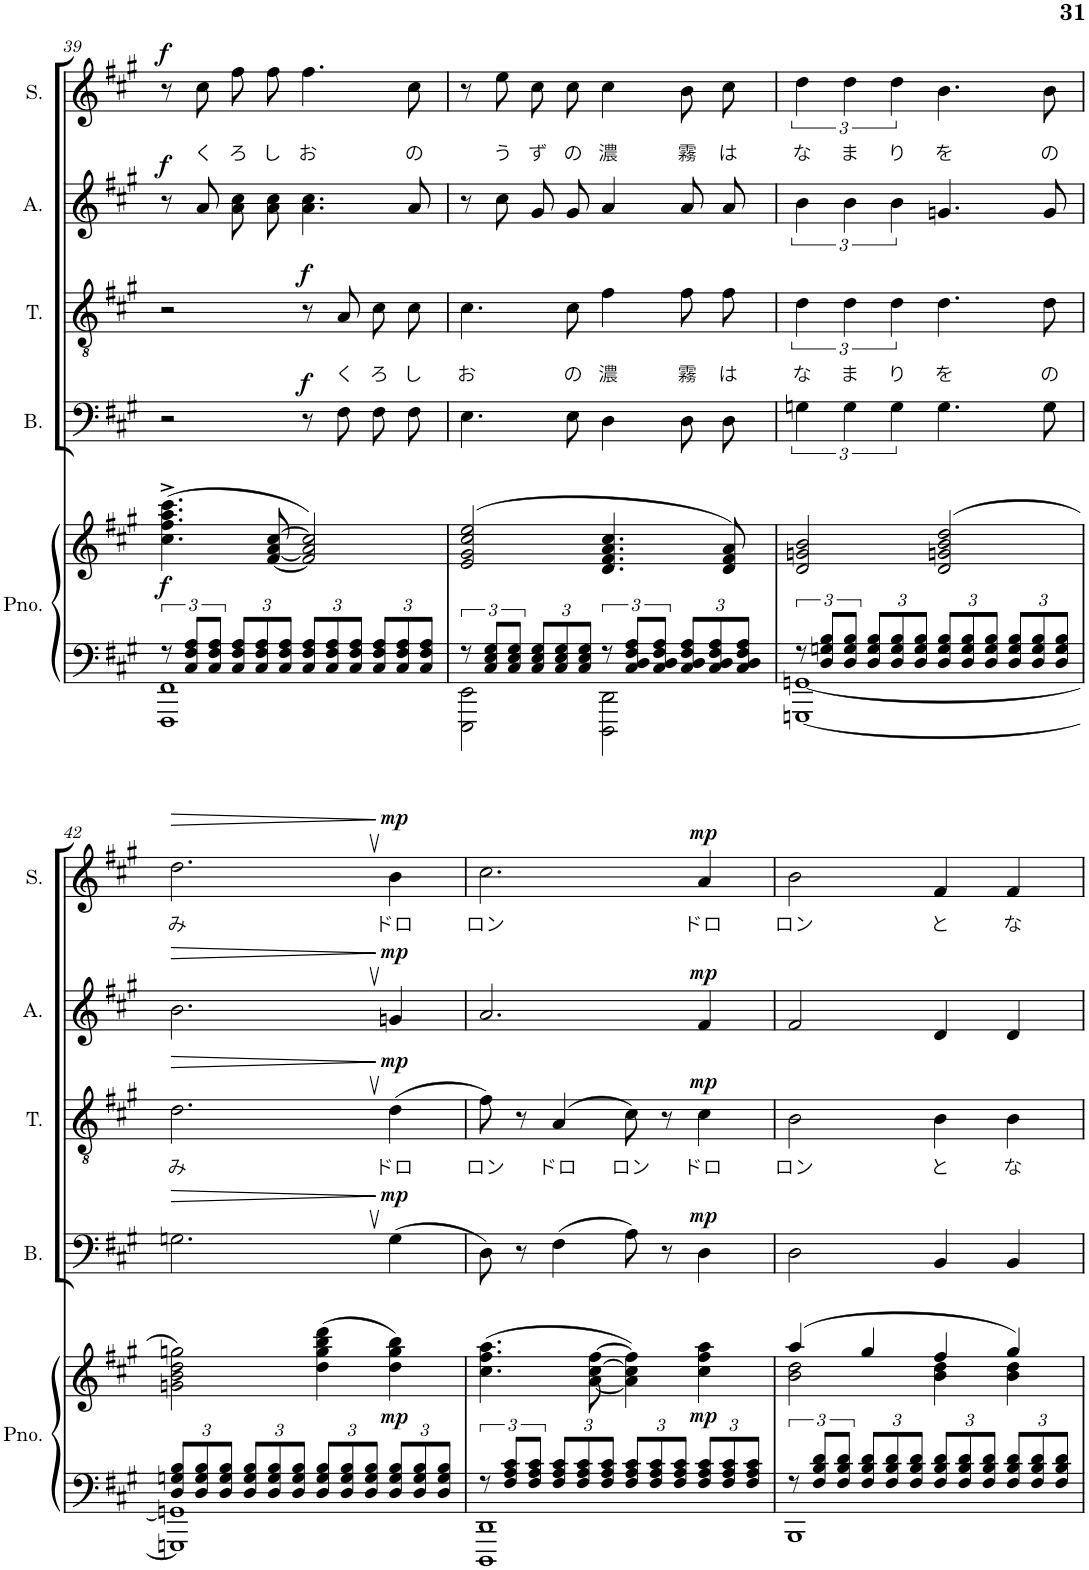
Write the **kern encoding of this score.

**kern	**kern	**dynam	**kern	**dynam	**kern	**text	**dynam	**kern	**dynam	**kern	**text	**dynam
*part5	*part5	*part5	*part4	*part4	*part3	*part3	*part3	*part2	*part2	*part1	*part1	*part1
*staff6	*staff5	*staff5/6	*staff4	*staff4	*staff3	*staff3	*staff3	*staff2	*staff2	*staff1	*staff1	*staff1
*I"Piano	*	*	*I"Bass	*	*I"Tenor	*	*	*I"Alto	*	*I"Soprano	*	*
*I'Pno.	*	*	*I'B.	*	*I'T.	*	*	*I'A.	*	*I'S.	*	*
!!LO:PB:g=z
*clefF4	*clefG2	*	*clefF4	*	*clefGv2	*	*	*clefG2	*	*clefG2	*	*
*k[f#c#g#]	*k[f#c#g#]	*	*k[f#c#g#]	*	*k[f#c#g#]	*	*	*k[f#c#g#]	*	*k[f#c#g#]	*	*
*M4/4	*M4/4	*	*M4/4	*	*M4/4	*	*	*M4/4	*	*M4/4	*	*
=39	=39	=39	=39	=39	=39	=39	=39	=39	=39	=39	=39	=39
*^	*	*	*	*	*	*	*	*	*	*	*	*
!	!	!	!LO:DY:a=2	!	!	!	!	!	!	!LO:DY:a	!	!	!LO:DY:a
12r	1FFF# 1FF#	(4.cc#\^ 4.ff#\^ 4.aa\^ 4.ccc#\^	f	2r	.	2r	.	.	8r	f	8r	.	f
12C#/ 12F#/ 12A/L	.	.	.	.	.	.	.	.	.	.	.	.	.
!	!	!	!	!	!	!	!	!	!	!	!	!LO:LY:b	!
.	.	.	.	.	.	.	.	.	8a/	.	8cc#\	く	.
12C#/ 12F#/ 12A/J	.	.	.	.	.	.	.	.	.	.	.	.	.
*Xbrackettup	*	*	*	*	*	*	*	*	*	*	*	*	*
!	!	!	!	!	!	!	!	!	!	!	!	!LO:LY:b	!
12C#/ 12F#/ 12A/L	.	.	.	.	.	.	.	.	8a\ 8cc#\L	.	8ff#\L	ろ	.
12C#/ 12F#/ 12A/	.	.	.	.	.	.	.	.	.	.	.	.	.
!	!	!	!	!	!	!	!	!	!	!	!	!LO:LY:b	!
.	.	[8f#/ [8a/ [8cc#/	.	.	.	.	.	.	8a\ 8cc#\J	.	8ff#\J	し	.
12C#/ 12F#/ 12A/J	.	.	.	.	.	.	.	.	.	.	.	.	.
!	!	!	!	!	!LO:DY:a	!	!	!LO:DY:a	!	!	!	!LO:LY:b	!
12C#/ 12F#/ 12A/L	.	2f#/] 2a/] 2cc#/])	.	8r	f	8r	.	f	4.a\ 4.cc#\	.	4.ff#\	お	.
12C#/ 12F#/ 12A/	.	.	.	.	.	.	.	.	.	.	.	.	.
!	!	!	!	!	!	!	!LO:LY:b	!	!	!	!	!	!
.	.	.	.	8F#\	.	8A/	く	.	.	.	.	.	.
12C#/ 12F#/ 12A/J	.	.	.	.	.	.	.	.	.	.	.	.	.
!	!	!	!	!	!	!	!LO:LY:b	!	!	!	!	!	!
12C#/ 12F#/ 12A/L	.	.	.	8F#\L	.	8c#\L	ろ	.	.	.	.	.	.
12C#/ 12F#/ 12A/	.	.	.	.	.	.	.	.	.	.	.	.	.
!	!	!	!	!	!	!	!LO:LY:b	!	!	!	!	!LO:LY:b	!
.	.	.	.	8F#\J	.	8c#\J	し	.	8a/	.	8cc#\	の	.
12C#/ 12F#/ 12A/J	.	.	.	.	.	.	.	.	.	.	.	.	.
=40	=40	=40	=40	=40	=40	=40	=40	=40	=40	=40	=40	=40	=40
*brackettup	*	*	*	*	*	*	*	*	*	*	*	*	*
!	!	!	!	!	!	!	!LO:LY:b	!	!	!	!	!	!
12r	2EEE\ 2EE\	(>2e/ 2g#/ 2cc#/ 2ee/	.	4.E\	.	4.c#\	お	.	8r	.	8r	.	.
12C#/ 12E/ 12G#/L	.	.	.	.	.	.	.	.	.	.	.	.	.
!	!	!	!	!	!	!	!	!	!	!	!	!LO:LY:b	!
.	.	.	.	.	.	.	.	.	8cc#\	.	8ee\	う	.
12C#/ 12E/ 12G#/J	.	.	.	.	.	.	.	.	.	.	.	.	.
*Xbrackettup	*	*	*	*	*	*	*	*	*	*	*	*	*
!	!	!	!	!	!	!	!	!	!	!	!	!LO:LY:b	!
12C#/ 12E/ 12G#/L	.	.	.	.	.	.	.	.	8g#/L	.	8cc#\L	ず	.
12C#/ 12E/ 12G#/	.	.	.	.	.	.	.	.	.	.	.	.	.
!	!	!	!	!	!	!	!LO:LY:b	!	!	!	!	!LO:LY:b	!
.	.	.	.	8E\	.	8c#\	の	.	8g#/J	.	8cc#\J	の	.
12C#/ 12E/ 12G#/J	.	.	.	.	.	.	.	.	.	.	.	.	.
*brackettup	*	*	*	*	*	*	*	*	*	*	*	*	*
!	!	!	!	!	!	!	!LO:LY:b	!	!	!	!	!LO:LY:b	!
12r	2DDD\ 2DD\	4.d/ 4.f#/ 4.a/ 4.cc#/	.	4D\	.	4f#\	濃	.	4a/	.	4cc#\	濃	.
12C#/ 12D/ 12F#/ 12A/L	.	.	.	.	.	.	.	.	.	.	.	.	.
12C#/ 12D/ 12F#/ 12A/J	.	.	.	.	.	.	.	.	.	.	.	.	.
*Xbrackettup	*	*	*	*	*	*	*	*	*	*	*	*	*
!	!	!	!	!	!	!	!LO:LY:b	!	!	!	!	!LO:LY:b	!
12C#/ 12D/ 12F#/ 12A/L	.	.	.	8D\L	.	8f#\L	霧	.	8a/L	.	8b\L	霧	.
12C#/ 12D/ 12F#/ 12A/	.	.	.	.	.	.	.	.	.	.	.	.	.
!	!	!	!	!	!	!	!LO:LY:b	!	!	!	!	!LO:LY:b	!
.	.	8d/ 8f#/ 8a/)	.	8D\J	.	8f#\J	は	.	8a/J	.	8cc#\J	は	.
12C#/ 12D/ 12F#/ 12A/J	.	.	.	.	.	.	.	.	.	.	.	.	.
=41	=41	=41	=41	=41	=41	=41	=41	=41	=41	=41	=41	=41	=41
*brackettup	*	*	*	*	*	*	*	*	*	*	*	*	*
!	!	!	!	!	!	!	!LO:LY:b	!	!	!	!	!LO:LY:b	!
12r	[1GGGn [1GGn	2d/ 2gn/ 2b/	.	6Gn\	.	6d\	な	.	6b\	.	6dd\	な	.
12D/ 12Gn/ 12B/L	.	.	.	.	.	.	.	.	.	.	.	.	.
!	!	!	!	!	!	!	!LO:LY:b	!	!	!	!	!LO:LY:b	!
12D/ 12G/ 12B/J	.	.	.	6G\	.	6d\	ま	.	6b\	.	6dd\	ま	.
*Xbrackettup	*	*	*	*	*	*	*	*	*	*	*	*	*
12D/ 12G/ 12B/L	.	.	.	.	.	.	.	.	.	.	.	.	.
!	!	!	!	!	!	!	!LO:LY:b	!	!	!	!	!LO:LY:b	!
12D/ 12G/ 12B/	.	.	.	6G\	.	6d\	り	.	6b\	.	6dd\	り	.
12D/ 12G/ 12B/J	.	.	.	.	.	.	.	.	.	.	.	.	.
!	!	!	!	!	!	!	!LO:LY:b	!	!	!	!	!LO:LY:b	!
12D/ 12G/ 12B/L	.	(2d/ 2gn/ 2b/ 2dd/	.	4.G\	.	4.d\	を	.	4.gn/	.	4.b\	を	.
12D/ 12G/ 12B/	.	.	.	.	.	.	.	.	.	.	.	.	.
12D/ 12G/ 12B/J	.	.	.	.	.	.	.	.	.	.	.	.	.
12D/ 12G/ 12B/L	.	.	.	.	.	.	.	.	.	.	.	.	.
12D/ 12G/ 12B/	.	.	.	.	.	.	.	.	.	.	.	.	.
!	!	!	!	!	!	!	!LO:LY:b	!	!	!	!	!LO:LY:b	!
.	.	.	.	8G\	.	8d\	の	.	8g/	.	8b\	の	.
12D/ 12G/ 12B/J	.	.	.	.	.	.	.	.	.	.	.	.	.
!!LO:LB:g=z
=42	=42	=42	=42	=42	=42	=42	=42	=42	=42	=42	=42	=42	=42
!	!	!	!	!	!	!	!LO:LY:b	!	!	!	!	!LO:LY:b	!
12D/ 12Gn/ 12B/L	1GGGn] 1GGn]	2gn\ 2b\ 2dd\ 2ggn\)	.	2.Gn,\	.	2.d,\	み	.	2.b,\	.	2.dd,\	み	.
12D/ 12G/ 12B/	.	.	.	.	.	.	.	.	.	.	.	.	.
12D/ 12G/ 12B/J	.	.	.	.	.	.	.	.	.	.	.	.	.
12D/ 12G/ 12B/L	.	.	.	.	.	.	.	.	.	.	.	.	.
12D/ 12G/ 12B/	.	.	.	.	.	.	.	.	.	.	.	.	.
12D/ 12G/ 12B/J	.	.	.	.	.	.	.	.	.	.	.	.	.
12D/ 12G/ 12B/L	.	(4dd\ 4gg\ 4bb\ 4ddd\	.	.	.	.	.	.	.	.	.	.	.
12D/ 12G/ 12B/	.	.	.	.	.	.	.	.	.	.	.	.	.
12D/ 12G/ 12B/J	.	.	.	.	.	.	.	.	.	.	.	.	.
!	!	!	!LO:DY:b	!	!LO:DY:a	!	!LO:LY:b	!LO:DY:a	!	!LO:DY:a	!	!LO:LY:b	!LO:DY:a
12D/ 12G/ 12B/L	.	4dd\ 4gg\ 4bb\)	mp	(4G\	mp	(4d\	ドロ	mp	4gn/	mp	4b\	ドロ	mp
12D/ 12G/ 12B/	.	.	.	.	.	.	.	.	.	.	.	.	.
12D/ 12G/ 12B/J	.	.	.	.	.	.	.	.	.	.	.	.	.
=43	=43	=43	=43	=43	=43	=43	=43	=43	=43	=43	=43	=43	=43
*brackettup	*	*	*	*	*	*	*	*	*	*	*	*	*
!	!	!	!	!	!	!	!LO:LY:b	!	!	!	!	!LO:LY:b	!
12r	1DDD 1DD	(4.cc#\ 4.ff#\ 4.aa\	.	8D\)	.	8f#\)	ロン	.	2.a/	.	2.cc#\	ロン	.
12F#/ 12A/ 12c#/L	.	.	.	.	.	.	.	.	.	.	.	.	.
.	.	.	.	8r	.	8r	.	.	.	.	.	.	.
12F#/ 12A/ 12c#/J	.	.	.	.	.	.	.	.	.	.	.	.	.
*Xbrackettup	*	*	*	*	*	*	*	*	*	*	*	*	*
!	!	!	!	!	!	!	!LO:LY:b	!	!	!	!	!	!
12F#/ 12A/ 12c#/L	.	.	.	(4F#\	.	(4A/	ドロ	.	.	.	.	.	.
12F#/ 12A/ 12c#/	.	.	.	.	.	.	.	.	.	.	.	.	.
.	.	[8a\ [8cc#\ [8ff#\	.	.	.	.	.	.	.	.	.	.	.
12F#/ 12A/ 12c#/J	.	.	.	.	.	.	.	.	.	.	.	.	.
!	!	!	!	!	!	!	!LO:LY:b	!	!	!	!	!	!
12F#/ 12A/ 12c#/L	.	4a\] 4cc#\] 4ff#\])	.	8A\)	.	8c#\)	ロン	.	.	.	.	.	.
12F#/ 12A/ 12c#/	.	.	.	.	.	.	.	.	.	.	.	.	.
.	.	.	.	8r	.	8r	.	.	.	.	.	.	.
12F#/ 12A/ 12c#/J	.	.	.	.	.	.	.	.	.	.	.	.	.
!	!	!	!LO:DY:b	!	!LO:DY:a	!	!LO:LY:b	!LO:DY:a	!	!LO:DY:a	!	!LO:LY:b	!LO:DY:a
12F#/ 12A/ 12c#/L	.	4cc#\ 4ff#\ 4aa\	mp	4D\	mp	4c#\	ドロ	mp	4f#/	mp	4a/	ドロ	mp
12F#/ 12A/ 12c#/	.	.	.	.	.	.	.	.	.	.	.	.	.
12F#/ 12A/ 12c#/J	.	.	.	.	.	.	.	.	.	.	.	.	.
=44	=44	=44	=44	=44	=44	=44	=44	=44	=44	=44	=44	=44	=44
*brackettup	*	*	*	*	*	*	*	*	*	*	*	*	*
*	*	*^	*	*	*	*	*	*	*	*	*	*	*
!	!	!	!	!	!	!	!	!LO:LY:b	!	!	!	!	!LO:LY:b	!
12r	1BBB	(4aa/	2b\ 2dd\	.	2D\	.	2B\	ロン	.	2f#/	.	2b\	ロン	.
12F#/ 12B/ 12d/L	.	.	.	.	.	.	.	.	.	.	.	.	.	.
12F#/ 12B/ 12d/J	.	.	.	.	.	.	.	.	.	.	.	.	.	.
*Xbrackettup	*	*	*	*	*	*	*	*	*	*	*	*	*	*
12F#/ 12B/ 12d/L	.	4gg#/	.	.	.	.	.	.	.	.	.	.	.	.
12F#/ 12B/ 12d/	.	.	.	.	.	.	.	.	.	.	.	.	.	.
12F#/ 12B/ 12d/J	.	.	.	.	.	.	.	.	.	.	.	.	.	.
!	!	!	!	!	!	!	!	!LO:LY:b	!	!	!	!	!LO:LY:b	!
12F#/ 12B/ 12d/L	.	4ff#/	4b\ 4dd\	.	4BB/	.	4B\	と	.	4d/	.	4f#/	と	.
12F#/ 12B/ 12d/	.	.	.	.	.	.	.	.	.	.	.	.	.	.
12F#/ 12B/ 12d/J	.	.	.	.	.	.	.	.	.	.	.	.	.	.
!	!	!	!	!	!	!	!	!LO:LY:b	!	!	!	!	!LO:LY:b	!
12F#/ 12B/ 12d/L	.	4gg#/)	4b\ 4dd\	.	4BB/	.	4B\	な	.	4d/	.	4f#/	な	.
12F#/ 12B/ 12d/	.	.	.	.	.	.	.	.	.	.	.	.	.	.
12F#/ 12B/ 12d/J	.	.	.	.	.	.	.	.	.	.	.	.	.	.
*v	*v	*	*	*	*	*	*	*	*	*	*	*	*	*
*	*v	*v	*	*	*	*	*	*	*	*	*	*	*
=	=	=	=	=	=	=	=	=	=	=	=	=
*-	*-	*-	*-	*-	*-	*-	*-	*-	*-	*-	*-	*-
